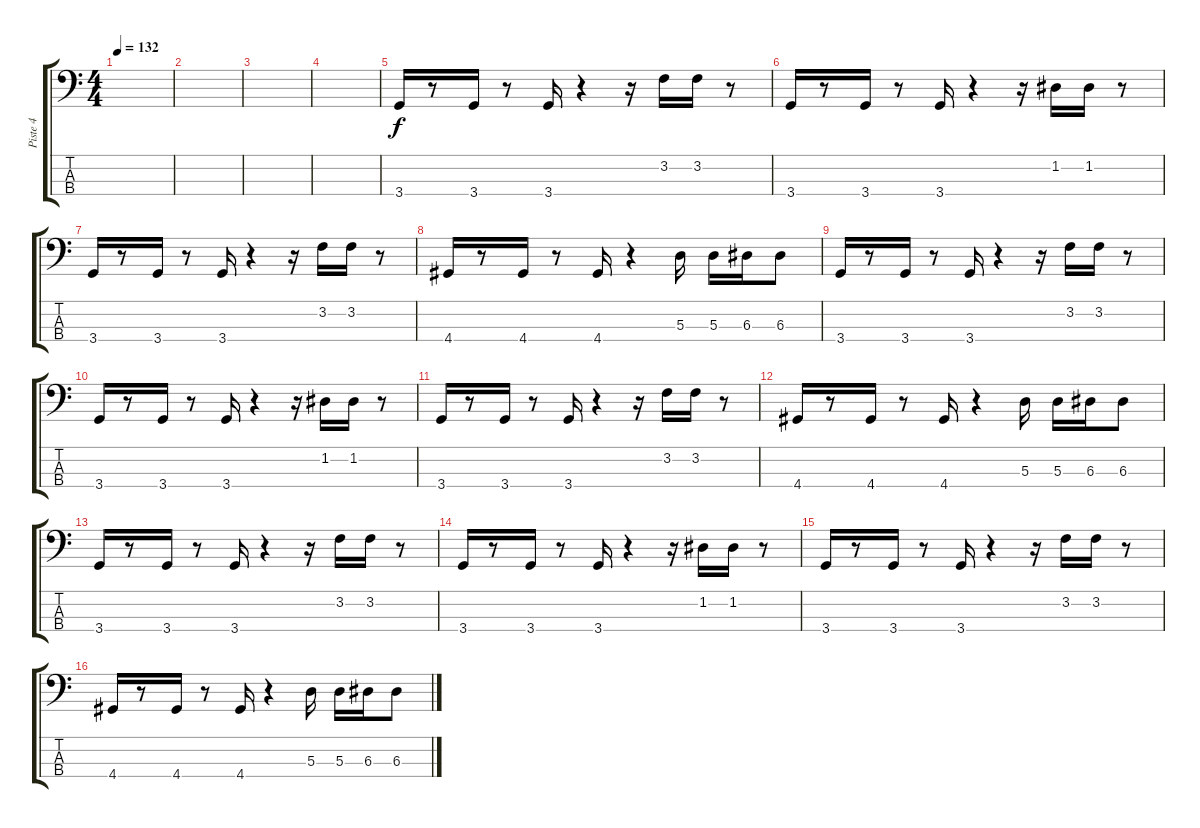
\track ("Piste 4" "Piste 4") {instrument electricbasspick}
\staff {score tabs}
\tuning (G2 D2 A1 E1) {hide}
\ts (4 4)
\tempo 132
\clef f4
\ks c
|
|
|
|
3.4.16 r.8 3.4.16 r.8 3.4.16 r.4 r.16 3.2.16 3.2.16 r.8 |
3.4.16 r.8 3.4.16 r.8 3.4.16 r.4 r.16 1.2.16 1.2.16 r.8 |
3.4.16 r.8 3.4.16 r.8 3.4.16 r.4 r.16 3.2.16 3.2.16 r.8 |
4.4.16 r.8 4.4.16 r.8 4.4.16 r.4 5.3.16 5.3.16 6.3.16 6.3.8 |
3.4.16 r.8 3.4.16 r.8 3.4.16 r.4 r.16 3.2.16 3.2.16 r.8 |
3.4.16 r.8 3.4.16 r.8 3.4.16 r.4 r.16 1.2.16 1.2.16 r.8 |
3.4.16 r.8 3.4.16 r.8 3.4.16 r.4 r.16 3.2.16 3.2.16 r.8 |
4.4.16 r.8 4.4.16 r.8 4.4.16 r.4 5.3.16 5.3.16 6.3.16 6.3.8 |
3.4.16 r.8 3.4.16 r.8 3.4.16 r.4 r.16 3.2.16 3.2.16 r.8 |
3.4.16 r.8 3.4.16 r.8 3.4.16 r.4 r.16 1.2.16 1.2.16 r.8 |
3.4.16 r.8 3.4.16 r.8 3.4.16 r.4 r.16 3.2.16 3.2.16 r.8 |
4.4.16 r.8 4.4.16 r.8 4.4.16 r.4 5.3.16 5.3.16 6.3.16 6.3.8
